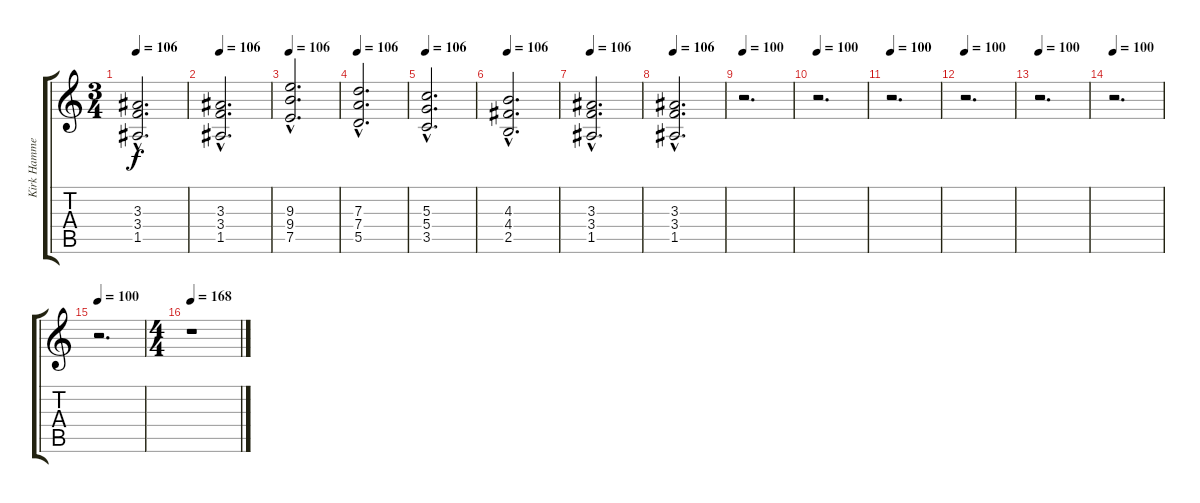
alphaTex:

\track ("Kirk Hammett Overdrive" "Kirk Hamme") {instrument overdrivenguitar}
\staff {score tabs}
\tuning (E4 B3 G3 D3 A2 E2) {hide}
\ts (3 4)
\tempo 106
\clef g2
\ks c
(3.3{hac} 3.4{hac} 1.5{hac}).2{d dy f instrument distortionguitar} |
\tempo 106
(3.3{hac} 3.4{hac} 1.5{hac}).2{d instrument distortionguitar} |
\tempo 106
(9.3{hac} 9.4{hac} 7.5{hac}).2{d instrument distortionguitar} |
\tempo 106
(7.3{hac} 7.4{hac} 5.5{hac}).2{d instrument distortionguitar} |
\tempo 106
(5.3{hac} 5.4{hac} 3.5{hac}).2{d instrument distortionguitar} |
\tempo 106
(4.3{hac} 4.4{hac} 2.5{hac}).2{d instrument distortionguitar} |
\tempo 106
(3.3{hac} 3.4{hac} 1.5{hac}).2{d instrument distortionguitar} |
\tempo 106
(3.3{hac} 3.4{hac} 1.5{hac}).2{d instrument distortionguitar} |
\tempo 100
r.2{d} |
\tempo 100
r.2{d} |
\tempo 100
r.2{d} |
\tempo 100
r.2{d} |
\tempo 100
r.2{d} |
\tempo 100
r.2{d} |
\tempo 100
r.2{d} |
\ts (4 4)
\tempo 168
r.1
